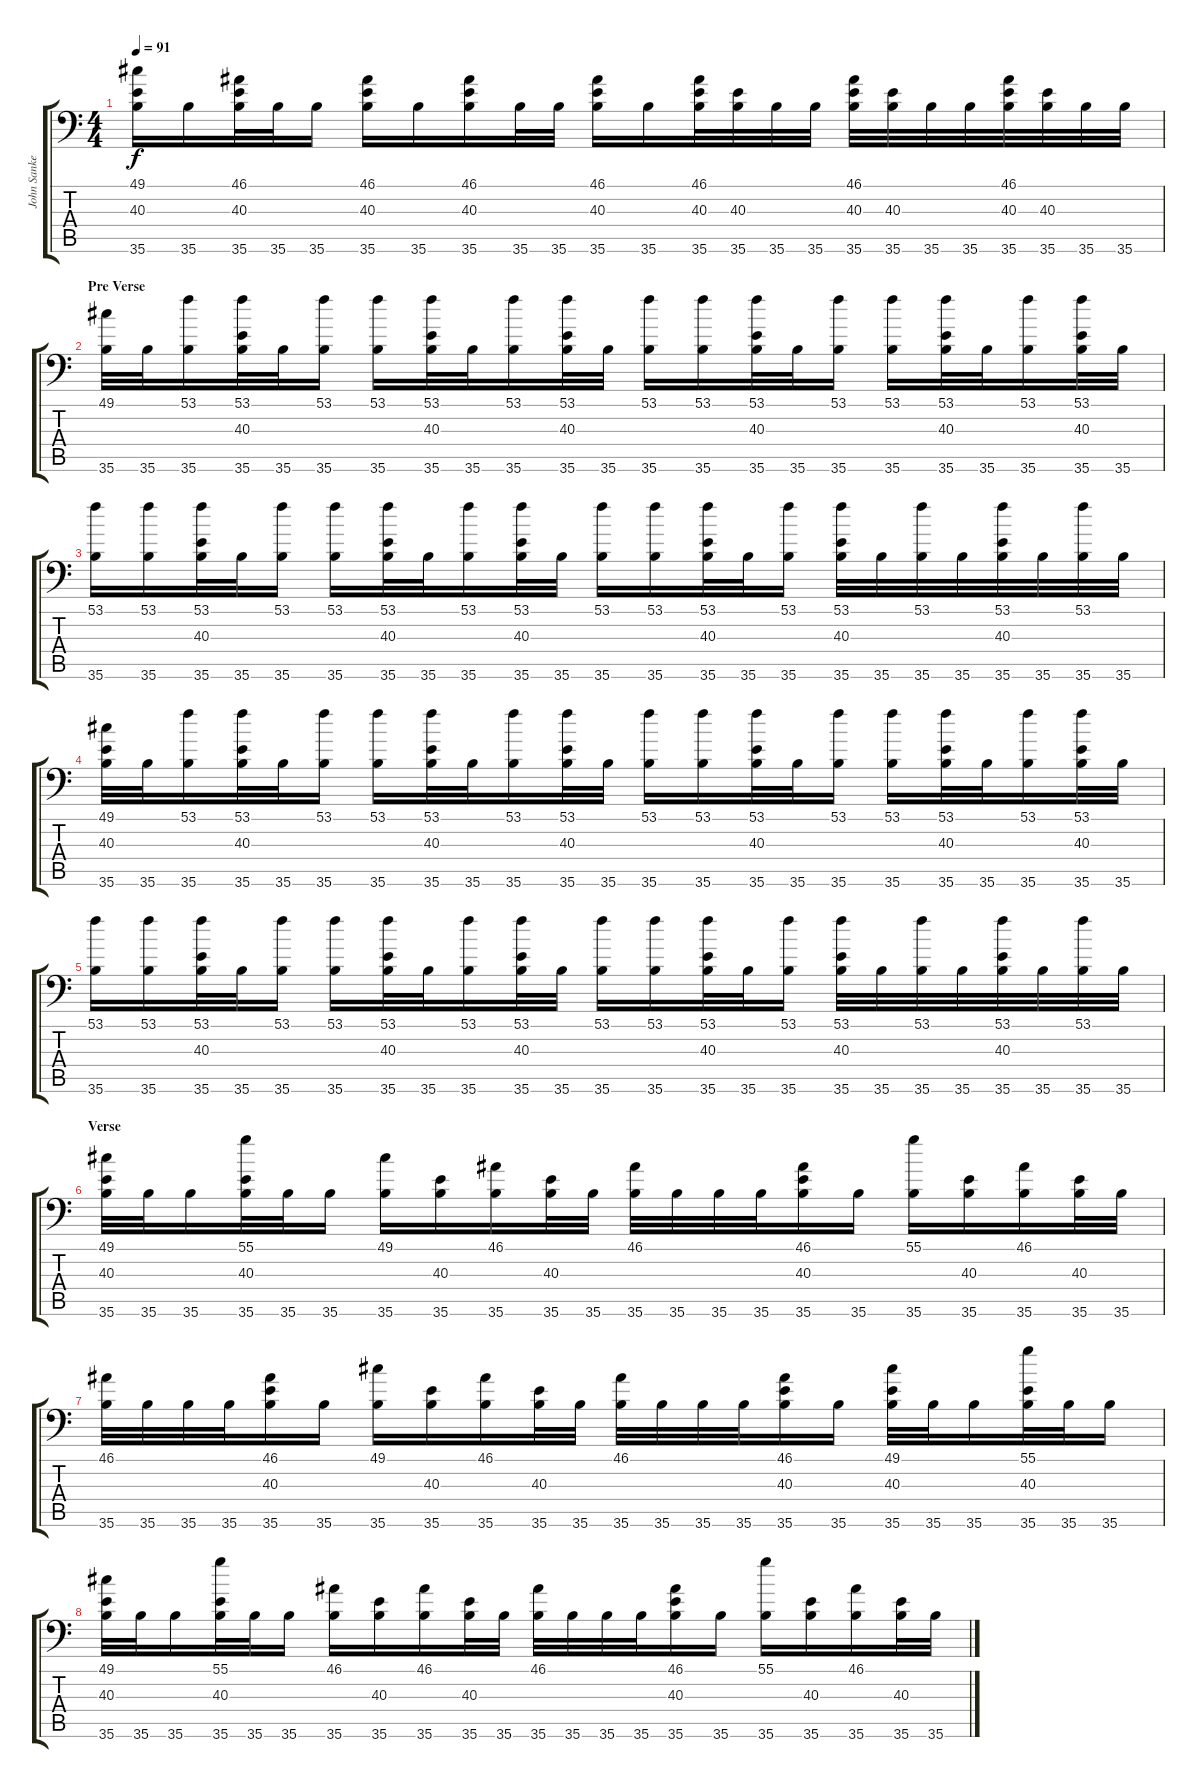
\track ("John Sankey" "John Sanke") {instrument acousticgrandpiano}
\staff {score tabs}
\tuning (C-1 C-1 C-1 C-1 C-1 C-1) {hide}
\ts (4 4)
\tempo 91
\clef f4
\ks c
(49.1 40.3 35.6).16{dy f} 35.6.16 (46.1 40.3 35.6).32 35.6.32 35.6.16 (46.1 40.3 35.6).16 35.6.16 (46.1 40.3 35.6).16 35.6.32 35.6.32 (46.1 40.3 35.6).16 35.6.16 (46.1 40.3 35.6).32 (40.3 35.6).32 35.6.32 35.6.32 (46.1 40.3 35.6).32 (40.3 35.6).32 35.6.32 35.6.32 (46.1 40.3 35.6).32 (40.3 35.6).32 35.6.32 35.6.32 |
\section ("" "Pre Verse")
(49.1 35.6).32 35.6.32 (53.1 35.6).16 (53.1 40.3 35.6).32 35.6.32 (53.1 35.6).16 (53.1 35.6).16 (53.1 40.3 35.6).32 35.6.32 (53.1 35.6).16 (53.1 40.3 35.6).32 35.6.32 (53.1 35.6).16 (53.1 35.6).16 (53.1 40.3 35.6).32 35.6.32 (53.1 35.6).16 (53.1 35.6).16 (53.1 40.3 35.6).32 35.6.32 (53.1 35.6).16 (53.1 40.3 35.6).32 35.6.32 |
(53.1 35.6).16 (53.1 35.6).16 (53.1 40.3 35.6).32 35.6.32 (53.1 35.6).16 (53.1 35.6).16 (53.1 40.3 35.6).32 35.6.32 (53.1 35.6).16 (53.1 40.3 35.6).32 35.6.32 (53.1 35.6).16 (53.1 35.6).16 (53.1 40.3 35.6).32 35.6.32 (53.1 35.6).16 (53.1 40.3 35.6).32 35.6.32 (53.1 35.6).32 35.6.32 (53.1 40.3 35.6).32 35.6.32 (53.1 35.6).32 35.6.32 |
(49.1 40.3 35.6).32 35.6.32 (53.1 35.6).16 (53.1 40.3 35.6).32 35.6.32 (53.1 35.6).16 (53.1 35.6).16 (53.1 40.3 35.6).32 35.6.32 (53.1 35.6).16 (53.1 40.3 35.6).32 35.6.32 (53.1 35.6).16 (53.1 35.6).16 (53.1 40.3 35.6).32 35.6.32 (53.1 35.6).16 (53.1 35.6).16 (53.1 40.3 35.6).32 35.6.32 (53.1 35.6).16 (53.1 40.3 35.6).32 35.6.32 |
(53.1 35.6).16 (53.1 35.6).16 (53.1 40.3 35.6).32 35.6.32 (53.1 35.6).16 (53.1 35.6).16 (53.1 40.3 35.6).32 35.6.32 (53.1 35.6).16 (53.1 40.3 35.6).32 35.6.32 (53.1 35.6).16 (53.1 35.6).16 (53.1 40.3 35.6).32 35.6.32 (53.1 35.6).16 (53.1 40.3 35.6).32 35.6.32 (53.1 35.6).32 35.6.32 (53.1 40.3 35.6).32 35.6.32 (53.1 35.6).32 35.6.32 |
\section ("" "Verse")
(49.1 40.3 35.6).32 35.6.32 35.6.16 (55.1 40.3 35.6).32 35.6.32 35.6.16 (49.1 35.6).16 (40.3 35.6).16 (46.1 35.6).16 (40.3 35.6).32 35.6.32 (46.1 35.6).32 35.6.32 35.6.32 35.6.32 (46.1 40.3 35.6).16 35.6.16 (55.1 35.6).16 (40.3 35.6).16 (46.1 35.6).16 (40.3 35.6).32 35.6.32 |
(46.1 35.6).32 35.6.32 35.6.32 35.6.32 (46.1 40.3 35.6).16 35.6.16 (49.1 35.6).16 (40.3 35.6).16 (46.1 35.6).16 (40.3 35.6).32 35.6.32 (46.1 35.6).32 35.6.32 35.6.32 35.6.32 (46.1 40.3 35.6).16 35.6.16 (49.1 40.3 35.6).32 35.6.32 35.6.16 (55.1 40.3 35.6).32 35.6.32 35.6.16 |
(49.1 40.3 35.6).32 35.6.32 35.6.16 (55.1 40.3 35.6).32 35.6.32 35.6.16 (46.1 35.6).16 (40.3 35.6).16 (46.1 35.6).16 (40.3 35.6).32 35.6.32 (46.1 35.6).32 35.6.32 35.6.32 35.6.32 (46.1 40.3 35.6).16 35.6.16 (55.1 35.6).16 (40.3 35.6).16 (46.1 35.6).16 (40.3 35.6).32 35.6.32
